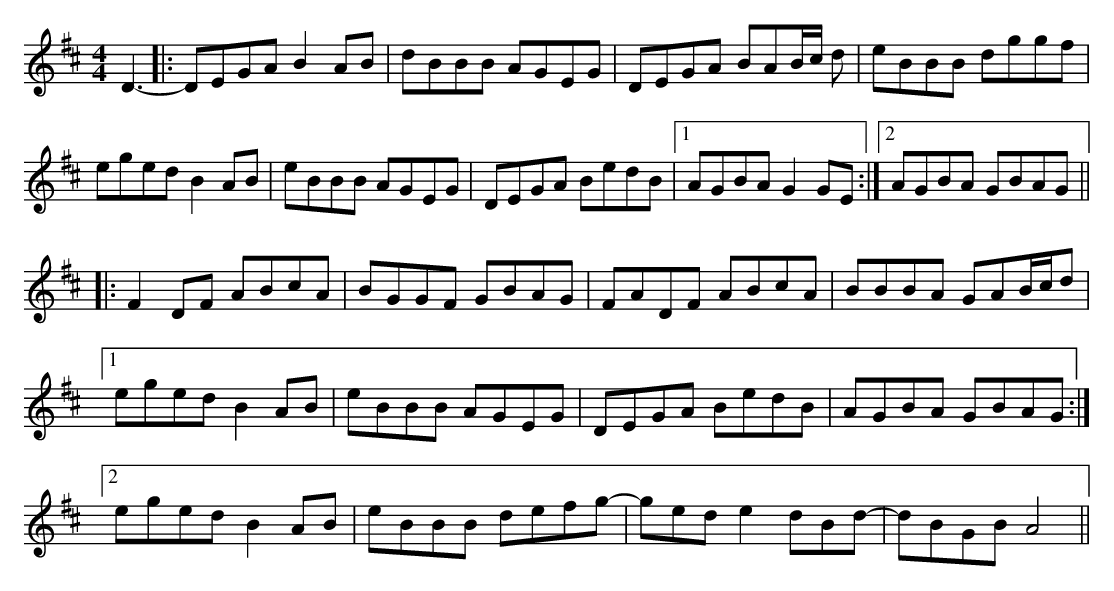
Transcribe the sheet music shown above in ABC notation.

X:1
M:4/4
K:D
D3-|:DEGAB2AB|dBBB AGEG|DEGA BAB/c/ d|eBBB dggf|
egedB2AB|eBBB AGEG|DEGA BedB|1 AGBA G2GE:|2 AGBA GBAG||
|:F2DF ABcA|BGGF GBAG|FADF ABcA|BBBA GAB/c/d|
[1eged B2AB|eBBB AGEG|DEGA BedB|AGBA GBAG:|
[2eged B2AB|eBBB defg-|gede2dBd-|dBGB A4||
